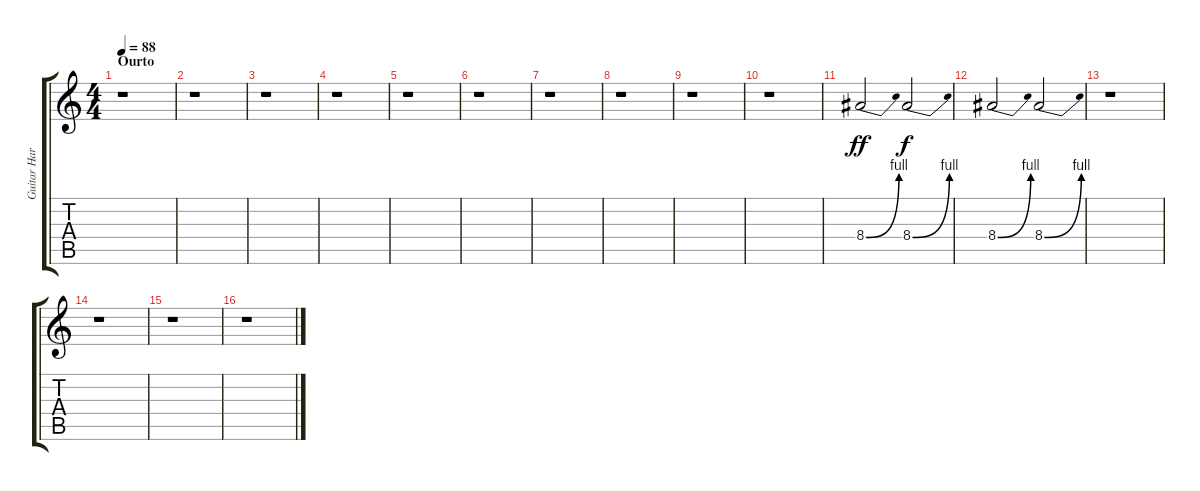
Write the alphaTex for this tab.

\track ("Guitar Harmonics" "Guitar Har") {instrument guitarharmonics}
\staff {score tabs}
\tuning (E4 B3 G3 D3 A2 E2) {hide}
\ts (4 4)
\section ("" "Ourto")
\tempo 88
\clef g2
\ks c
r.1{dy mf} |
r.1 |
r.1 |
r.1 |
r.1 |
r.1 |
r.1 |
r.1 |
r.1 |
r.1 |
8.4{be (bend 0 0 60 4)}.2{dy ff} 8.4{be (bend 0 0 60 4)}.2{dy f} |
8.4{be (bend 0 0 60 4)}.2 8.4{be (bend 0 0 60 4)}.2 |
r.1 |
r.1 |
r.1 |
r.1
